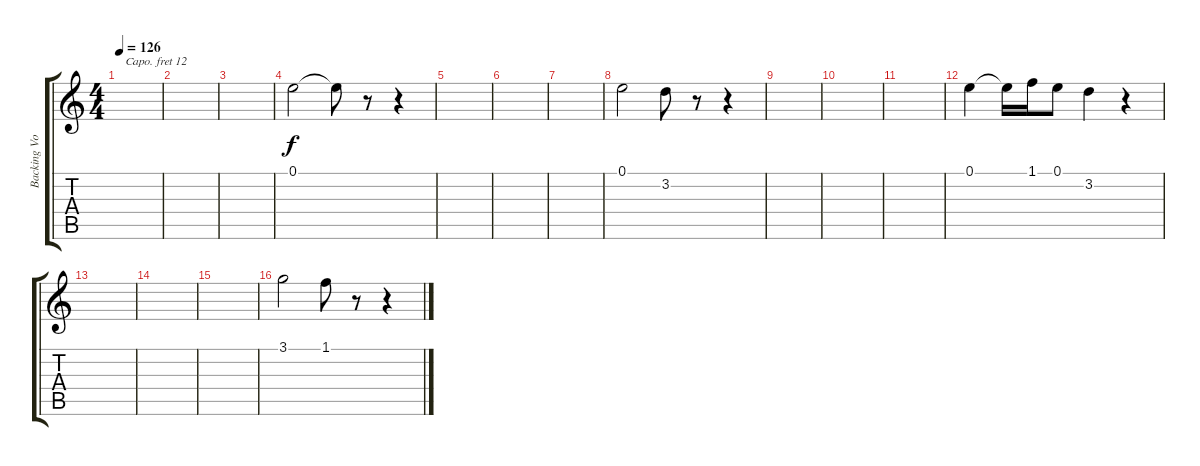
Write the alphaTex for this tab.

\track ("Backing Vocals" "Backing Vo") {instrument oboe}
\staff {score tabs}
\capo 12
\tuning (E4 B3 G3 D3 A2 E2) {hide}
\ts (4 4)
\tempo 126
\clef g2
\ks c
|
|
|
0.1.2 0.1{t}.8 r.8 r.4 |
|
|
|
0.1.2 3.2.8 r.8 r.4 |
|
|
|
0.1.4 0.1{t}.16 1.1.16 0.1.8 3.2.4 r.4 |
|
|
|
3.1.2 1.1.8 r.8 r.4
